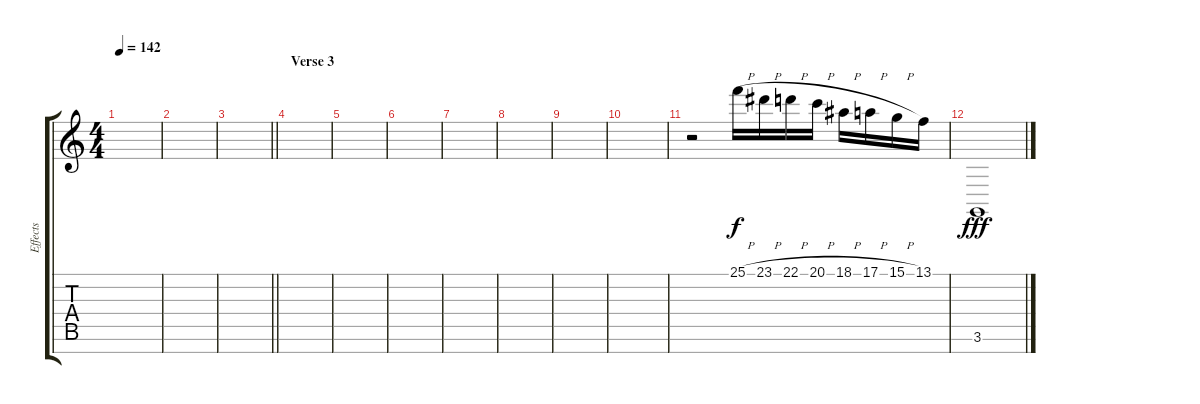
\track ("Effects" "Effects") {instrument timpani}
\staff {score tabs}
\tuning (E4 B3 G3 D3 A2 E2 B1) {hide}
\ts (4 4)
\tempo 142
\clef g2
\ks c
|
|
\barLineRight lightlight
|
\section ("" "Verse 3")
|
|
|
|
|
|
|
r.2{volume 16 instrument orchestralharp} 25.1{h}.16 23.1{h}.16{dy f} 22.1{h}.16 20.1{h}.16 18.1{h}.16 17.1{h}.16 15.1{h}.16 13.1.16 |
3.6.1{dy fff volume 13 instrument timpani}
